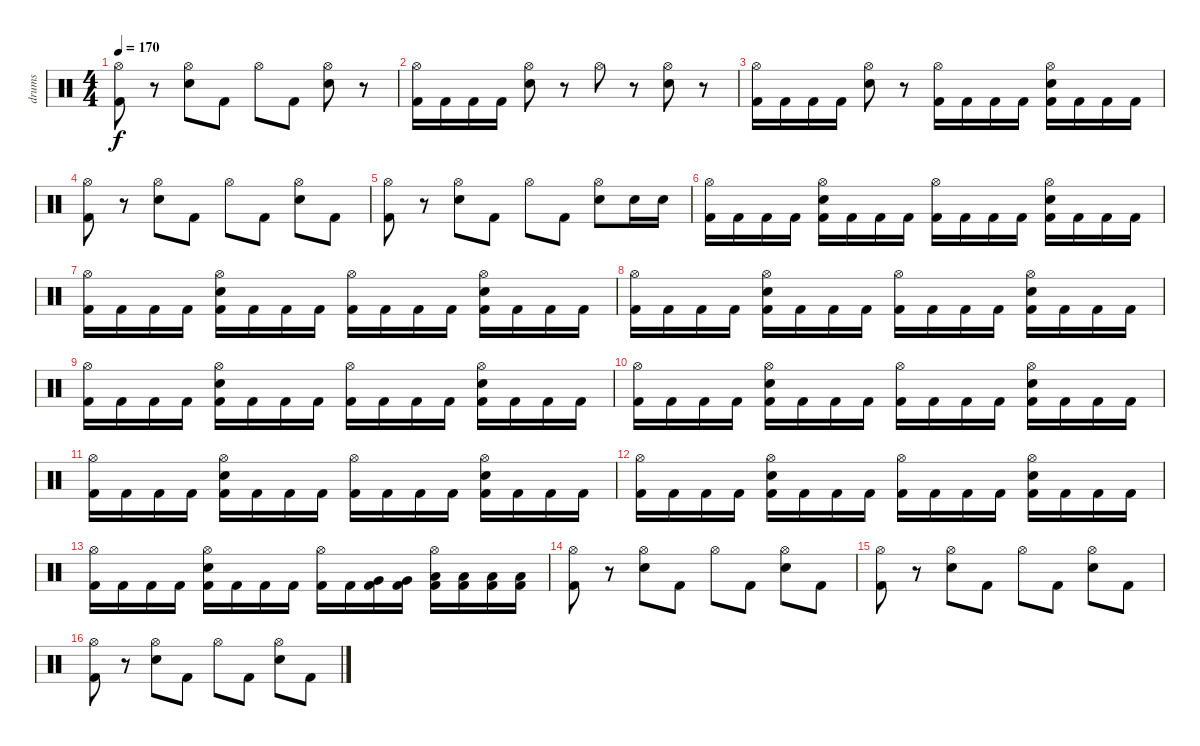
\track ("drums" "drums") {instrument percussion}
\staff {score}
\articulation defaults
\ts (4 4)
\tempo 170
\clef neutral
\ks c
("Hi-Hat (open)" "Kick (hit) 2").8{dy f} r.8 ("Hi-Hat (open)" "Electric Snare (hit)").8 "Kick (hit) 2".8 "Hi-Hat (open)".8 "Kick (hit) 2".8 ("Hi-Hat (open)" "Electric Snare (hit)").8 r.8 |
("Hi-Hat (open)" "Kick (hit) 2").16 "Kick (hit) 2".16 "Kick (hit) 2".16 "Kick (hit) 2".16 ("Hi-Hat (open)" "Electric Snare (hit)").8 r.8 "Hi-Hat (open)".8 r.8 ("Hi-Hat (open)" "Electric Snare (hit)").8 r.8 |
("Hi-Hat (open)" "Kick (hit) 2").16 "Kick (hit) 2".16 "Kick (hit) 2".16 "Kick (hit) 2".16 ("Hi-Hat (open)" "Electric Snare (hit)").8 r.8 ("Hi-Hat (open)" "Kick (hit) 2").16 "Kick (hit) 2".16 "Kick (hit) 2".16 "Kick (hit) 2".16 ("Hi-Hat (open)" "Electric Snare (hit)" "Kick (hit) 2").16 "Kick (hit) 2".16 "Kick (hit) 2".16 "Kick (hit) 2".16 |
("Hi-Hat (open)" "Kick (hit) 2").8 r.8 ("Hi-Hat (open)" "Electric Snare (hit)").8 "Kick (hit) 2".8 "Hi-Hat (open)".8 "Kick (hit) 2".8 ("Hi-Hat (open)" "Electric Snare (hit)").8 "Kick (hit) 2".8 |
("Hi-Hat (open)" "Kick (hit) 2").8 r.8 ("Hi-Hat (open)" "Electric Snare (hit)").8 "Kick (hit) 2".8 "Hi-Hat (open)".8 "Kick (hit) 2".8 ("Hi-Hat (open)" "Electric Snare (hit)").8 "Electric Snare (hit)".16 "Electric Snare (hit)".16 |
("Hi-Hat (open)" "Kick (hit) 2").16 "Kick (hit) 2".16 "Kick (hit) 2".16 "Kick (hit) 2".16 ("Hi-Hat (open)" "Electric Snare (hit)" "Kick (hit) 2").16 "Kick (hit) 2".16 "Kick (hit) 2".16 "Kick (hit) 2".16 ("Hi-Hat (open)" "Kick (hit) 2").16 "Kick (hit) 2".16 "Kick (hit) 2".16 "Kick (hit) 2".16 ("Hi-Hat (open)" "Electric Snare (hit)" "Kick (hit) 2").16 "Kick (hit) 2".16 "Kick (hit) 2".16 "Kick (hit) 2".16 |
("Hi-Hat (open)" "Kick (hit) 2").16 "Kick (hit) 2".16 "Kick (hit) 2".16 "Kick (hit) 2".16 ("Hi-Hat (open)" "Electric Snare (hit)" "Kick (hit) 2").16 "Kick (hit) 2".16 "Kick (hit) 2".16 "Kick (hit) 2".16 ("Hi-Hat (open)" "Kick (hit) 2").16 "Kick (hit) 2".16 "Kick (hit) 2".16 "Kick (hit) 2".16 ("Hi-Hat (open)" "Electric Snare (hit)" "Kick (hit) 2").16 "Kick (hit) 2".16 "Kick (hit) 2".16 "Kick (hit) 2".16 |
("Hi-Hat (open)" "Kick (hit) 2").16 "Kick (hit) 2".16 "Kick (hit) 2".16 "Kick (hit) 2".16 ("Hi-Hat (open)" "Electric Snare (hit)" "Kick (hit) 2").16 "Kick (hit) 2".16 "Kick (hit) 2".16 "Kick (hit) 2".16 ("Hi-Hat (open)" "Kick (hit) 2").16 "Kick (hit) 2".16 "Kick (hit) 2".16 "Kick (hit) 2".16 ("Hi-Hat (open)" "Electric Snare (hit)" "Kick (hit) 2").16 "Kick (hit) 2".16 "Kick (hit) 2".16 "Kick (hit) 2".16 |
("Hi-Hat (open)" "Kick (hit) 2").16 "Kick (hit) 2".16 "Kick (hit) 2".16 "Kick (hit) 2".16 ("Hi-Hat (open)" "Electric Snare (hit)" "Kick (hit) 2").16 "Kick (hit) 2".16 "Kick (hit) 2".16 "Kick (hit) 2".16 ("Hi-Hat (open)" "Kick (hit) 2").16 "Kick (hit) 2".16 "Kick (hit) 2".16 "Kick (hit) 2".16 ("Hi-Hat (open)" "Electric Snare (hit)" "Kick (hit) 2").16 "Kick (hit) 2".16 "Kick (hit) 2".16 "Kick (hit) 2".16 |
("Hi-Hat (open)" "Kick (hit) 2").16 "Kick (hit) 2".16 "Kick (hit) 2".16 "Kick (hit) 2".16 ("Hi-Hat (open)" "Electric Snare (hit)" "Kick (hit) 2").16 "Kick (hit) 2".16 "Kick (hit) 2".16 "Kick (hit) 2".16 ("Hi-Hat (open)" "Kick (hit) 2").16 "Kick (hit) 2".16 "Kick (hit) 2".16 "Kick (hit) 2".16 ("Hi-Hat (open)" "Electric Snare (hit)" "Kick (hit) 2").16 "Kick (hit) 2".16 "Kick (hit) 2".16 "Kick (hit) 2".16 |
("Hi-Hat (open)" "Kick (hit) 2").16 "Kick (hit) 2".16 "Kick (hit) 2".16 "Kick (hit) 2".16 ("Hi-Hat (open)" "Electric Snare (hit)" "Kick (hit) 2").16 "Kick (hit) 2".16 "Kick (hit) 2".16 "Kick (hit) 2".16 ("Hi-Hat (open)" "Kick (hit) 2").16 "Kick (hit) 2".16 "Kick (hit) 2".16 "Kick (hit) 2".16 ("Hi-Hat (open)" "Electric Snare (hit)" "Kick (hit) 2").16 "Kick (hit) 2".16 "Kick (hit) 2".16 "Kick (hit) 2".16 |
("Hi-Hat (open)" "Kick (hit) 2").16 "Kick (hit) 2".16 "Kick (hit) 2".16 "Kick (hit) 2".16 ("Hi-Hat (open)" "Electric Snare (hit)" "Kick (hit) 2").16 "Kick (hit) 2".16 "Kick (hit) 2".16 "Kick (hit) 2".16 ("Hi-Hat (open)" "Kick (hit) 2").16 "Kick (hit) 2".16 "Kick (hit) 2".16 "Kick (hit) 2".16 ("Hi-Hat (open)" "Electric Snare (hit)" "Kick (hit) 2").16 "Kick (hit) 2".16 "Kick (hit) 2".16 "Kick (hit) 2".16 |
("Hi-Hat (open)" "Kick (hit) 2").16 "Kick (hit) 2".16 "Kick (hit) 2".16 "Kick (hit) 2".16 ("Hi-Hat (open)" "Electric Snare (hit)" "Kick (hit) 2").16 "Kick (hit) 2".16 "Kick (hit) 2".16 "Kick (hit) 2".16 ("Hi-Hat (open)" "Kick (hit) 2").16 "Kick (hit) 2".16 ("Very Low Tom (hit)" "Kick (hit) 2").16 ("Very Low Tom (hit)" "Kick (hit) 2").16 ("Hi-Hat (open)" "Low Floor Tom (hit)" "Kick (hit) 2").16 ("Low Floor Tom (hit)" "Kick (hit) 2").16 ("Low Floor Tom (hit)" "Kick (hit) 2").16 ("Low Floor Tom (hit)" "Kick (hit) 2").16 |
("Hi-Hat (open)" "Kick (hit) 2").8 r.8 ("Hi-Hat (open)" "Electric Snare (hit)").8 "Kick (hit) 2".8 "Hi-Hat (open)".8 "Kick (hit) 2".8 ("Hi-Hat (open)" "Electric Snare (hit)").8 "Kick (hit) 2".8 |
("Hi-Hat (open)" "Kick (hit) 2").8 r.8 ("Hi-Hat (open)" "Electric Snare (hit)").8 "Kick (hit) 2".8 "Hi-Hat (open)".8 "Kick (hit) 2".8 ("Hi-Hat (open)" "Electric Snare (hit)").8 "Kick (hit) 2".8 |
("Hi-Hat (open)" "Kick (hit) 2").8 r.8 ("Hi-Hat (open)" "Electric Snare (hit)").8 "Kick (hit) 2".8 "Hi-Hat (open)".8 "Kick (hit) 2".8 ("Hi-Hat (open)" "Electric Snare (hit)").8 "Kick (hit) 2".8
